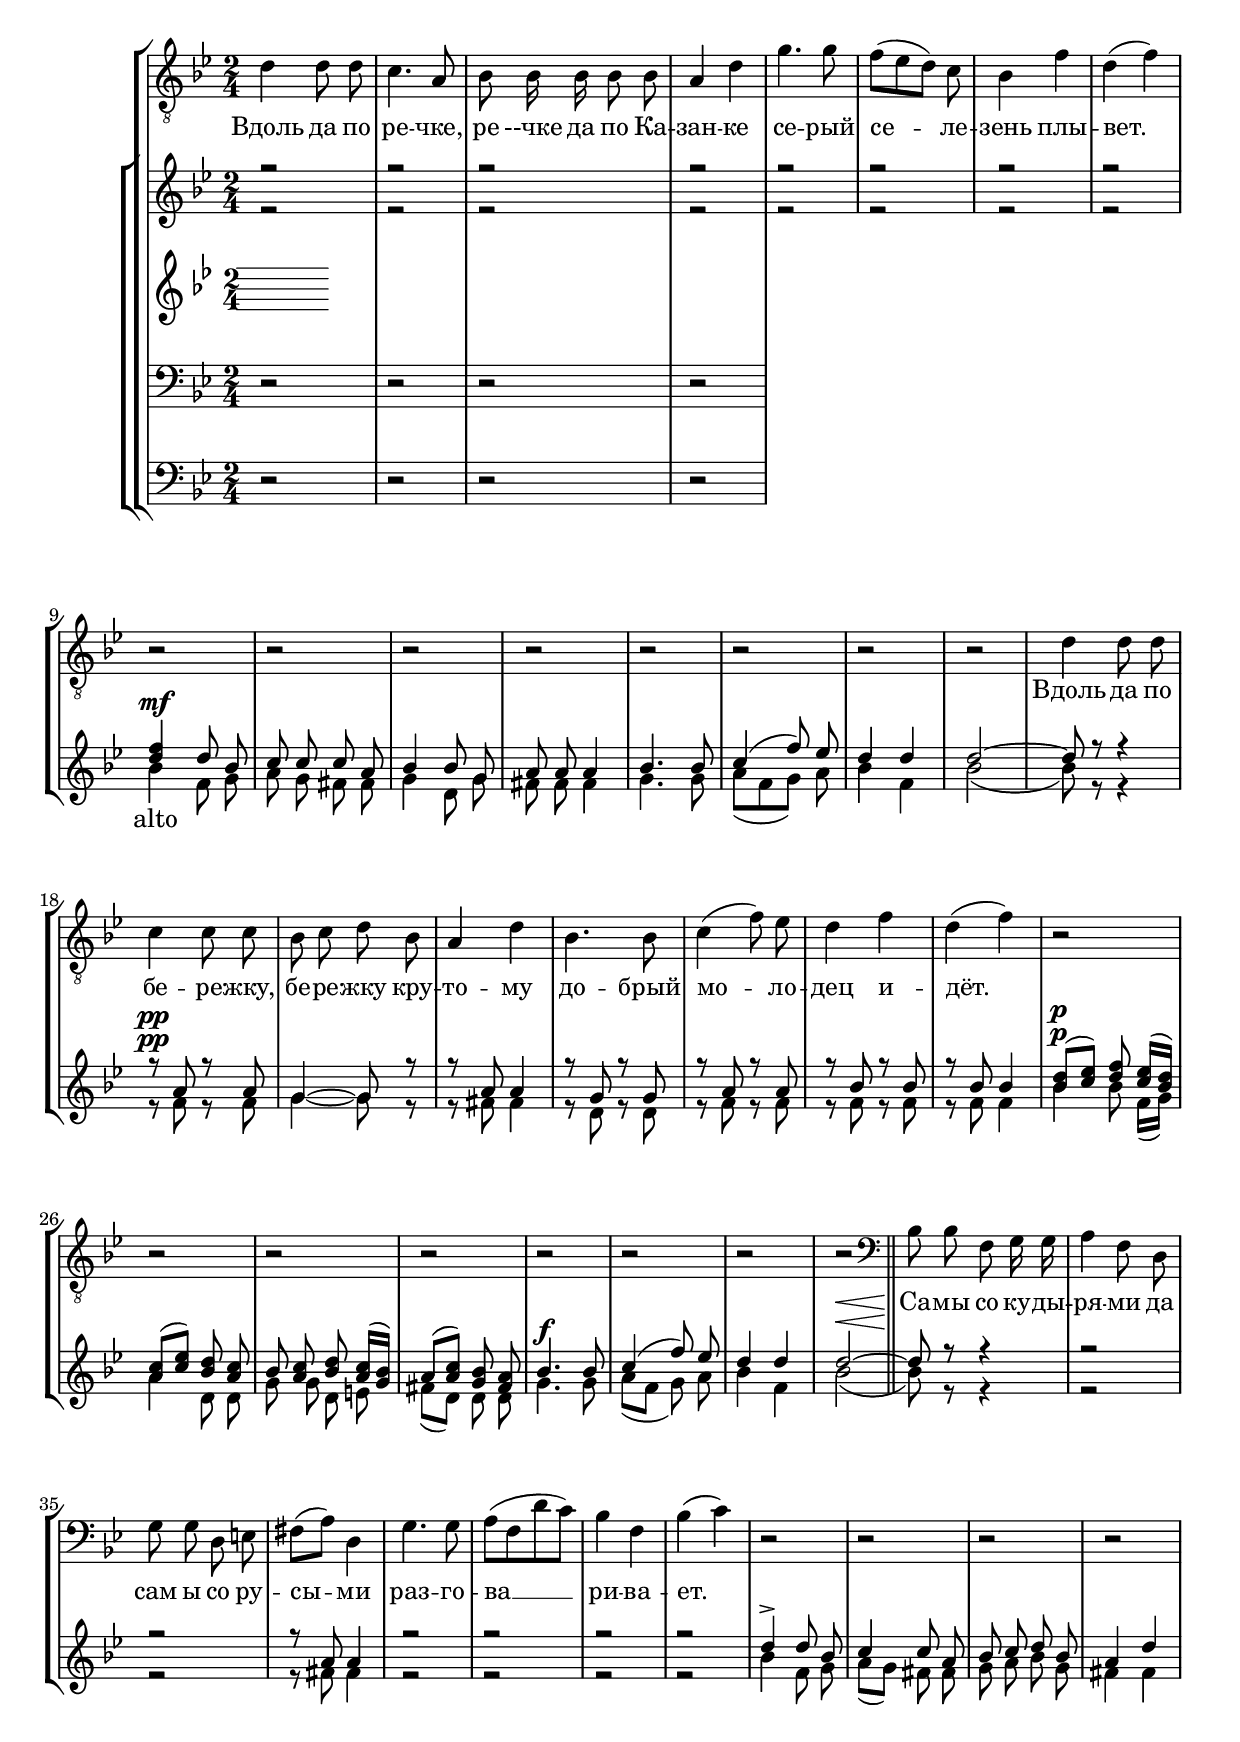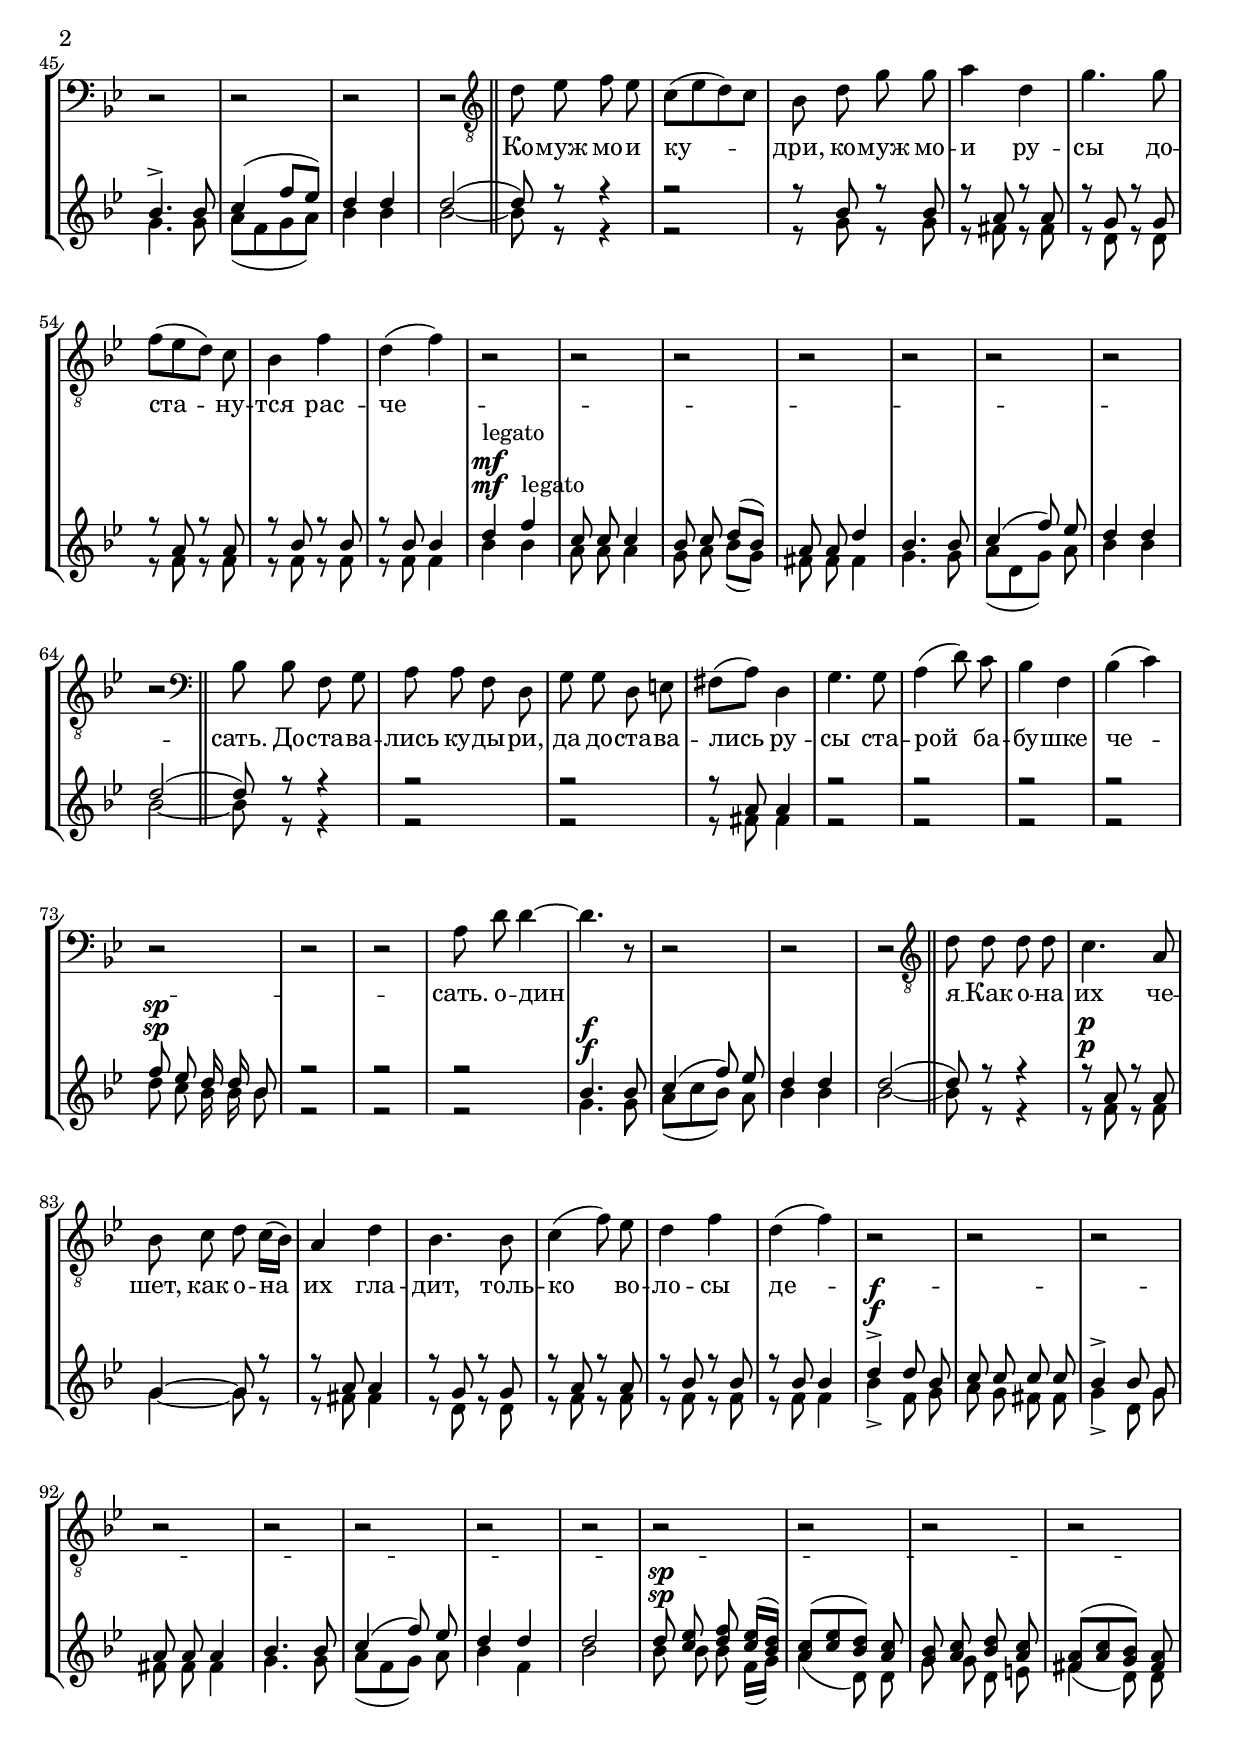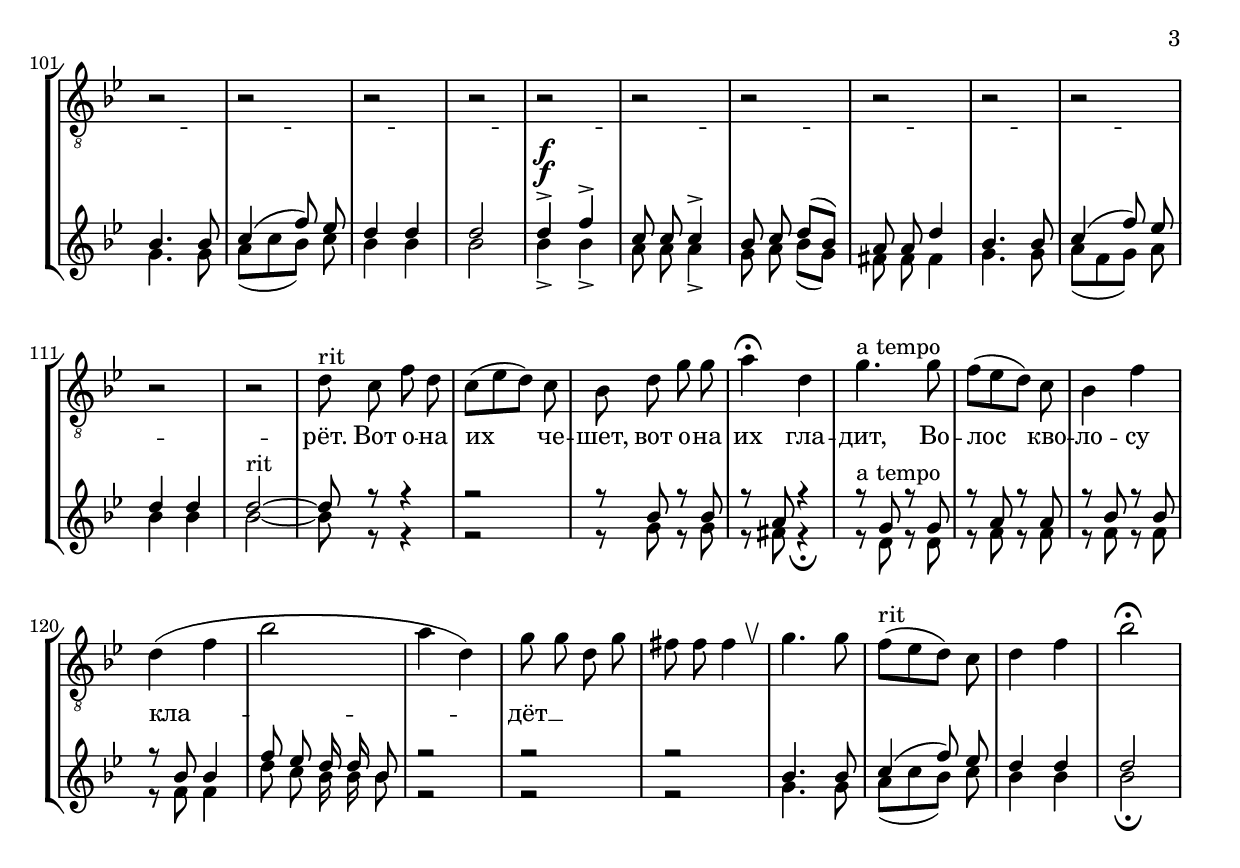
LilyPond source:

\version "2.12.3"

global = {
    \key bes \major
    \time 2/4
    \dynamicUp
    \autoBeamOff
}


tenorinlay = \relative c' {
    d4 d8 d
    c4. a8
    bes bes16 bes bes8 bes
    a4 d
    g4. g8
    f[( ees d)] c
    bes4 f'
    d( f)
}

tenorsoloone = \relative c' {
    d4 d8 d
    c4 c8 c
    bes c d bes
    a4 d
    bes4. bes8
    c4( f8) ees
    d4 f
    d( f)
}

tenorsolotwo = \relative c' {
    d8 ees f ees
    c([ ees d) c]
    bes d g g
    a4 d, g4. g8
    f([ ees d)] c
    bes4 f'
    d( f)
}

tenorsolothree = \relative c' {
    d8 d d d
    c4. a8
    bes c d c16([ bes)]
    a4 d
    bes4. bes8
    c4( f8) ees
    d4 f
    d( f)

}

tenorsolofinal = \relative c' {
    d8^"rit" c f d
    c([ ees d)] c
    bes d g g
    a4\fermata d,
    g4.^"a tempo" g8
    f([ ees d)] c
    bes4 f'
    d( f
    bes2
    a4 d,)
    g8 g d g
    \override BreathingSign #'text = \markup { \musicglyph #"scripts.upbow" }
    fis fis fis4 \breathe
    g4. g8
    f([^"rit" ees d)] c
    d4 f
    bes2\fermata

}

bassoloone = \relative c' {
    bes8 bes f g16 g
    a4 f8 d
    g g d e
    fis([ a)] d,4
    g4. g8
    a([ f d' c)]
    bes4 f
    bes( c)
}

bassolotwo = \relative c' {
    bes8 bes f g
    a a f d
    g g d e
    fis[( a)] d,4
    g4. g8
    a4( d8) c
    bes4 f
    bes( c)

}

soloistnotes = \relative c' {
    \clef "G_8"
    \tenorinlay
    r2 r r r r r r r
    \tenorsoloone
    r2 r r r r r r r
    \bar "||"
    
    \clef bass
    \bassoloone
    r2 r r r r r r r
    \bar "||"

    \clef "G_8"
    \tenorsolotwo
    r2 r r r r r r r
    \bar "||"

    \clef bass
    \bassolotwo
    r2 r r
    a8 d d4~
    d4. r8
    r2 r r
    \bar "||"

    \clef "G_8"
    \tenorsolothree
    r2 r r r r r r r
    r2 r r r r r r r
    r2 r r r r r r r
    \tenorsolofinal
}

solowords = \lyricmode {
    Вдоль да по ре -- чке, ре --чке да по Ка -- зан -- ке
    се -- рый се -- ле -- зень плы -- вет.

    Вдоль да по бе -- ре -- жку, бе -- ре -- жку кру -- то -- му
    до -- брый мо -- ло -- дец и -- дёт.

    Са -- мы со ку -- ды -- ря -- ми да сам ы со ру -- сы -- ми
    раз -- го -- ва __ ри -- ва -- ет. 

    Ко -- муж мо -- и ку -- дри, ко -- муж мо -- и ру -- сы
    до -- ста -- ну -- тся рас -- че -- сать.

    До -- ста -- ва -- лись ку -- ды -- ри, да до -- ста -- ва -- лись ру -- сы
    ста -- рой ба -- бу -- шке че -- сать.

    о -- дин я __

    Как о -- на их че -- шет, как о -- на их гла -- дит,
    толь -- ко во -- ло -- сы де -- рёт.

    Вот о -- на их че -- шет, вот о -- на их гла -- дит,
    Во -- лос кво -- ло -- су кла -- дёт __
    
}

sopranonotes = \relative c'' {
    r2 r r r r r r r
    \autoBeamOff
    <d f>4 d8 bes
    c8 c c a
    bes4 bes8 g
    a8 a a4
    bes4. bes8
    c4( f8) ees 
    d4 d
    d2~
    d8 r r4
    r8\pp a r a
    g4~ g8 r
    r8 a a4
    r8 g r g
    r8 a r a
    r8 bes r bes
    r8 bes bes4
    <bes d>8\p([ <c ees>)] <d f> <c ees>16([ <bes d>)]
    <a c>8([ <c ees>)] <bes d> <a c>
    bes8 <a c> <d bes> <a c>16([ <g bes>)] 
    a8([ <a c>]) <g bes> <fis a>
    bes4.\f bes8
    c4( f8) ees
    d4 d
    d2~\< 
    d8\! r r4
    r2 r
    r8 a a4
    r2 r r r
    d4-> d8 bes
    c4 c8 a
    bes8 c d bes
    a4 d
    bes4.-> bes8
    c4( f8[ ees])
    d4 d
    d2(
    d8) r r4
    r2
    r8 bes r bes
    r8 a r a
    r8 g r g
    r8 a r a
    r8 bes r bes
    r8 bes bes4
    d4\mf^"legato" f
    c8 c c4
    bes8 c d([ bes)]
    a8 a d4
    bes4. bes8
    c4( f8) ees
    d4 d
    d2(
    d8) r r4
    r2 r
    r8 a a4
    r2 r r r
    f'8\sp ees d16 d bes8
    r2 r r
    bes4.\f bes8
    c4( f8) ees
    d4 d
    d2(
    d8) r r4
    r8\p a r a
    g4~ g8 r
    r8 a a4
    r8 g r g
    r8 a r a
    r8 bes r bes
    r8 bes bes4
    d4->\f d8 bes
    c8 c c c
    bes4-> bes8 g
    a8 a a4
    bes4. bes8
    c4( f8) ees
    d4 d
    d2
    d8\sp <c ees> <d f> <c ees>16[( <bes d>])
    <a c>8([ <c ees> <bes d>]) <a c>
    <g bes>8 <a c> <bes d> <a c>
    <fis a>8([ <a c> <g bes>)] <fis a> 
    bes4. bes8
    c4( f8) ees
    d4 d
    d2
    d4\f-> f->
    c8 c c4->
    bes8 c d([ bes)]
    a8 a d4
    bes4. bes8
    c4( f8) ees
    d4 d 
    d2^"rit"~
    d8 r r4
    r2
    r8 bes r bes
    r8 a r4
    r8 g r g
    r8 a r a
    r8 bes r bes
    r8 bes bes4
    f'8 ees d16 d bes8
    r2 r r
    bes4. bes8
    c4( f8) ees
    d4 d
    d2
}
sopranowords = \lyricmode {  }



altoadd = {
    bes4\mf f8 g
    a8 g fis fis
    g4 d8 g8
    fis8 fis fis4
    g4. g8
    a8([ f g)] a
    bes4 f4
    bes2(
    bes8) r r4
}

altosuppone = {
    r8\pp f r f
    g4~ g8 r
    r8 fis fis4
    r8 d r d
    r8 f r f
    r8 f r f
    r8 f f4
}

altosupponep = {
    r8\p f r f
    g4~ g8 r
    r8 fis fis4
    r8 d r d
    r8 f r f
    r8 f r f
    r8 f f4
}

altosupptwo = {
    r8 g r g
    r fis r fis
    r d r d
    r f r f
    r f r f
    r f f4
}

altointer = {
    bes4\mf bes^"legato"
    a8 a a4
    g8 a bes([ g)]
    fis8 fis fis4
    g4. g8
    a([ d, g)] a
    bes4 bes
    bes2~
    bes8 r r4
}

altointerc = {
    bes4\f-> bes->
    a8 a a4->
    g8 a bes([ g)]
    fis8 fis fis4
    g4. g8
    a([ f g)] a
    bes4 bes
    bes2~
    bes8 r r4
}

altoverse = {
    bes4\p bes8 f16([ g)]
    a4 d,8 d
    g8 g d e
    fis8([ d)] d d
    g4. g8
    a8([ f] g) a
    bes4 f
    bes2(\<
    bes8)\! r r4
}

altoversec = {
    bes8\sp bes bes f16([ g)]
    a4( d,8) d
    g8 g d e
    fis4( d8) d
    g4. g8
    a8([ c bes)] c
    bes4 bes
    bes2
}

altoversetwo = {
    bes4 f8 g
    a([ g)] fis fis
    g a bes g
    fis4 fis
    g4. g8 
    a([ f g a)]
    bes4 bes
    bes2~
    bes8 r r4 
}

altoversetwoc = {
    bes4\f-> f8 g
    a g fis fis
    g4-> d8 g
    fis8 fis fis4
    g4. g8 
    a([ f g)] a
    bes4 f
    bes2
}

altooutro = {
    r8^"a tempo" d r d
    r f r f
    r f r f
    r f f4
    d'8 c bes16 bes bes8
    r2 r r
    g4. g8
    a([ c bes)] c
    bes4 bes
    bes2\fermata
}

altonotes = \relative c'' {
    r2 r r r r r r r
    \altoadd
    \altosuppone
    \altoverse
    r2 r
    r8 fis fis4
    r2 r r r
    \altoversetwo
    r2
    \altosupptwo
    \altointer
    r2 r
    r8 fis fis4
    r2 r r r
    d'8\sp c bes16 bes bes8
    r2 r r
    g4.\f g8
    a([ c bes)] a
    bes4 bes
    bes2~
    bes8 r r4
    \altosupponep
    \altoversetwoc
    \altoversec
    \altointerc
    r2
    r8 g r g
    r fis r4\fermata
    \altooutro
}

altowords = \lyricmode { alto }




tenornotes = {
    
}
tenorwords = \lyricmode {  }



barinotes = {
    \clef bass
    r2 r r r
}

bassnotes = {
    \clef bass
    r2 r r r
}
basswords = \lyricmode { }




\score {
  \new StaffGroup <<
        \new Staff << 
            \new Voice = "soloist" <<
                \global
                \soloistnotes
            >>
            \lyricsto "soloist" \new Lyrics \solowords
        >>

        \new ChoirStaff <<
            \new Staff = "women" <<
                \new Voice = "soprano" <<
                    \voiceOne
                    \global
                    \sopranonotes
                >>
                \lyricsto "soprano" \new Lyrics \sopranowords

                \new Voice = "alto" <<
                    \voiceTwo
                    \global
                    \altonotes
                >>
                \lyricsto "alto" \new Lyrics \altowords
            >>
    
            \new Staff <<
                \new Voice = "tenor" <<
                    \global
                    \tenornotes
                >>
                \lyricsto "tenor" \new Lyrics \tenorwords
            >>
   
            \new Staff <<
                \new Voice  = "baritone" <<
                    \global
                    \barinotes
                >>
                \lyricsto "baritone" \new Lyrics \basswords
            >>
    
            \new Staff <<
                \new Voice = "bass" <<
                    \global
                    \bassnotes
                >>
                \lyricsto "bass" \new Lyrics \basswords
            >>

        >>
    >>
}
